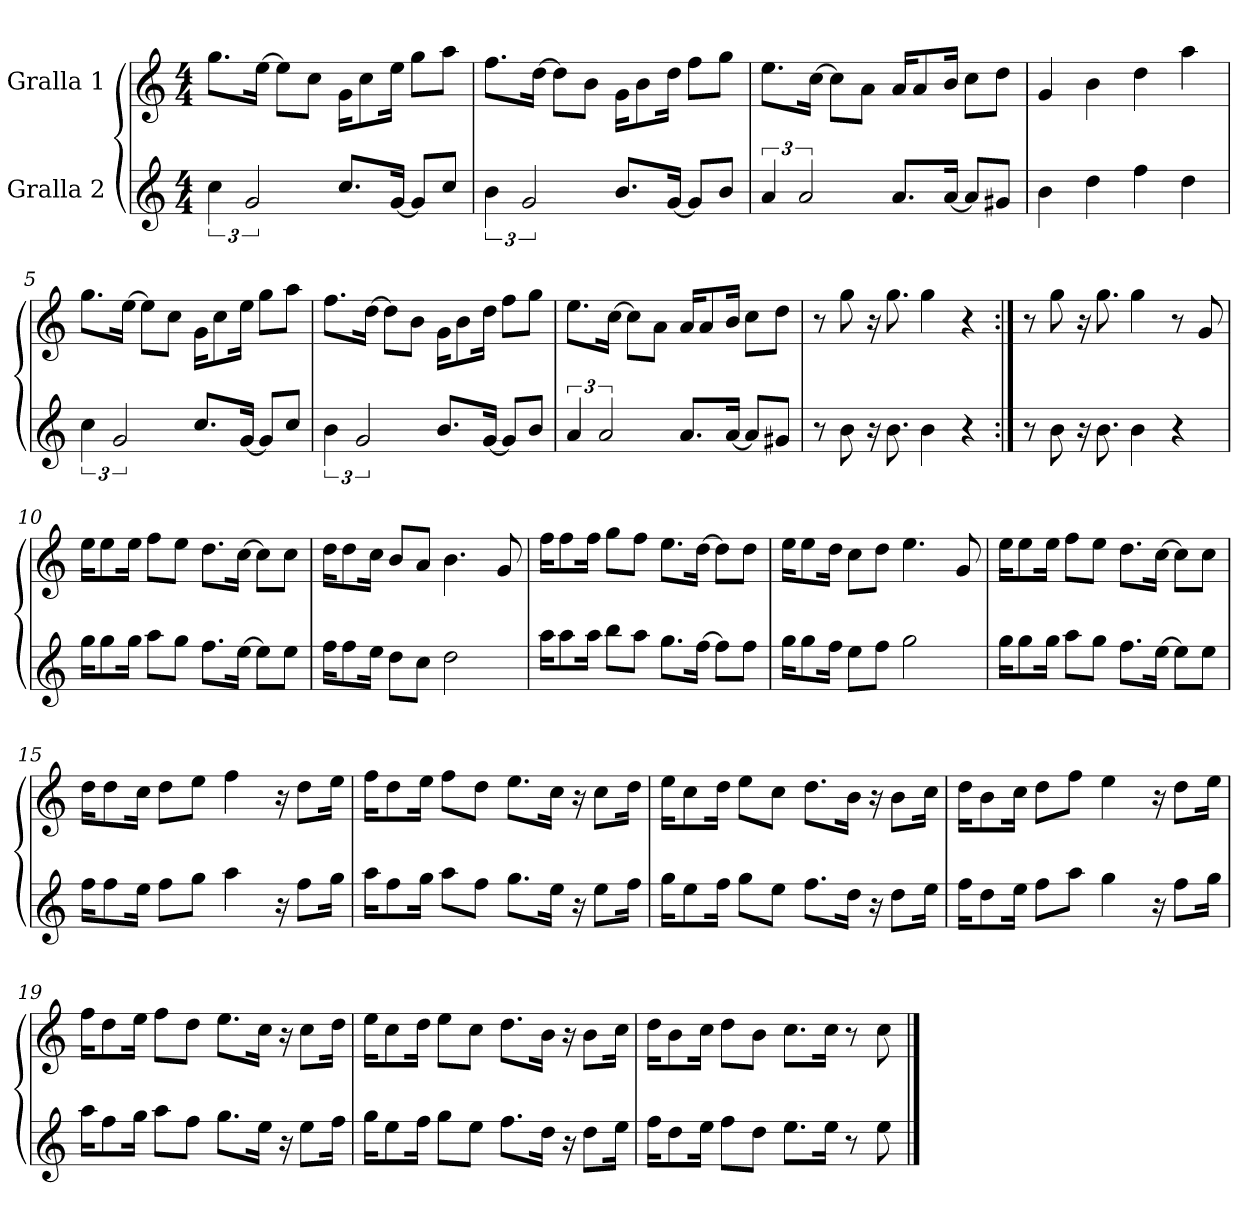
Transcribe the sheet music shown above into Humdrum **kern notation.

**kern	**kern
*part2	*part1
*staff2	*staff1
*I"Gralla 2	*I"Gralla 1
*clefG2	*clefG2
*k[]	*k[]
*M4/4	*M4/4
=1	=1
6cc	8.gg\L
3g	.
*	*MM100
.	[16ee\Jk
.	8ee\L]
.	8cc\J
8.cc/L	16g\KL
.	8cc\
[16g/Jk	16ee\Jk
8g/L]	8gg\L
8cc/J	8aa\J
=2	=2
6b	8.ff\L
3g	.
.	[16dd\Jk
.	8dd\L]
.	8b\J
8.b/L	16g\KL
.	8b\
[16g/Jk	16dd\Jk
8g/L]	8ff\L
8b/J	8gg\J
=3	=3
6a	8.ee\L
3a	.
.	[16cc\Jk
.	8cc\L]
.	8a\J
8.a/L	16a/KL
.	8a/
[16a/Jk	16b/Jk
8a/L]	8cc\L
8g#/J	8dd\J
=4	=4
4b	4g
4dd	4b
4ff	4dd
4dd	4aa
=5	=5
6cc	8.gg\L
3g	.
.	[16ee\Jk
.	8ee\L]
.	8cc\J
8.cc/L	16g\KL
.	8cc\
[16g/Jk	16ee\Jk
8g/L]	8gg\L
8cc/J	8aa\J
=6	=6
6b	8.ff\L
3g	.
.	[16dd\Jk
.	8dd\L]
.	8b\J
8.b/L	16g\KL
.	8b\
[16g/Jk	16dd\Jk
8g/L]	8ff\L
8b/J	8gg\J
=7	=7
6a	8.ee\L
3a	.
.	[16cc\Jk
.	8cc\L]
.	8a\J
8.a/L	16a/KL
.	8a/
[16a/Jk	16b/Jk
8a/L]	8cc\L
8g#/J	8dd\J
=8	=8
8r	8r
8b	8gg
16r	16r
8.b	8.gg
4b	4gg
4r	4r
=9:|!	=9:|!
8r	8r
8b	8gg
16r	16r
8.b	8.gg
4b	4gg
4r	8r
.	8g
=10	=10
16gg\KL	16ee\KL
8gg\	8ee\
16gg\Jk	16ee\Jk
8aa\L	8ff\L
8gg\J	8ee\J
8.ff\L	8.dd\L
[16ee\Jk	[16cc\Jk
8ee\L]	8cc\L]
8ee\J	8cc\J
=11	=11
16ff\KL	16dd\KL
8ff\	8dd\
16ee\Jk	16cc\Jk
8dd\L	8b/L
8cc\J	8a/J
2dd	4.b
.	8g
=12	=12
16aa\KL	16ff\KL
8aa\	8ff\
16aa\Jk	16ff\Jk
8bb\L	8gg\L
8aa\J	8ff\J
8.gg\L	8.ee\L
[16ff\Jk	[16dd\Jk
8ff\L]	8dd\L]
8ff\J	8dd\J
=13	=13
16gg\KL	16ee\KL
8gg\	8ee\
16ff\Jk	16dd\Jk
8ee\L	8cc\L
8ff\J	8dd\J
2gg	4.ee
.	8g
=14	=14
16gg\KL	16ee\KL
8gg\	8ee\
16gg\Jk	16ee\Jk
8aa\L	8ff\L
8gg\J	8ee\J
8.ff\L	8.dd\L
[16ee\Jk	[16cc\Jk
8ee\L]	8cc\L]
8ee\J	8cc\J
=15	=15
16ff\KL	16dd\KL
8ff\	8dd\
16ee\Jk	16cc\Jk
8ff\L	8dd\L
8gg\J	8ee\J
4aa	4ff
16r	16r
8ff\L	8dd\L
16gg\Jk	16ee\Jk
=16	=16
16aa\KL	16ff\KL
8ff\	8dd\
16gg\Jk	16ee\Jk
8aa\L	8ff\L
8ff\J	8dd\J
8.gg\L	8.ee\L
16ee\Jk	16cc\Jk
16r	16r
8ee\L	8cc\L
16ff\Jk	16dd\Jk
=17	=17
16gg\KL	16ee\KL
8ee\	8cc\
16ff\Jk	16dd\Jk
8gg\L	8ee\L
8ee\J	8cc\J
8.ff\L	8.dd\L
16dd\Jk	16b\Jk
16r	16r
8dd\L	8b\L
16ee\Jk	16cc\Jk
=18	=18
16ff\KL	16dd\KL
8dd\	8b\
16ee\Jk	16cc\Jk
8ff\L	8dd\L
8aa\J	8ff\J
4gg	4ee
16r	16r
8ff\L	8dd\L
16gg\Jk	16ee\Jk
=19	=19
16aa\KL	16ff\KL
8ff\	8dd\
16gg\Jk	16ee\Jk
8aa\L	8ff\L
8ff\J	8dd\J
8.gg\L	8.ee\L
16ee\Jk	16cc\Jk
16r	16r
8ee\L	8cc\L
16ff\Jk	16dd\Jk
=20	=20
16gg\KL	16ee\KL
8ee\	8cc\
16ff\Jk	16dd\Jk
8gg\L	8ee\L
8ee\J	8cc\J
8.ff\L	8.dd\L
16dd\Jk	16b\Jk
16r	16r
8dd\L	8b\L
16ee\Jk	16cc\Jk
=21	=21
16ff\KL	16dd\KL
8dd\	8b\
16ee\Jk	16cc\Jk
8ff\L	8dd\L
8dd\J	8b\J
8.ee\L	8.cc\L
16ee\Jk	16cc\Jk
8r	8r
8ee	8cc
==	==
*-	*-
